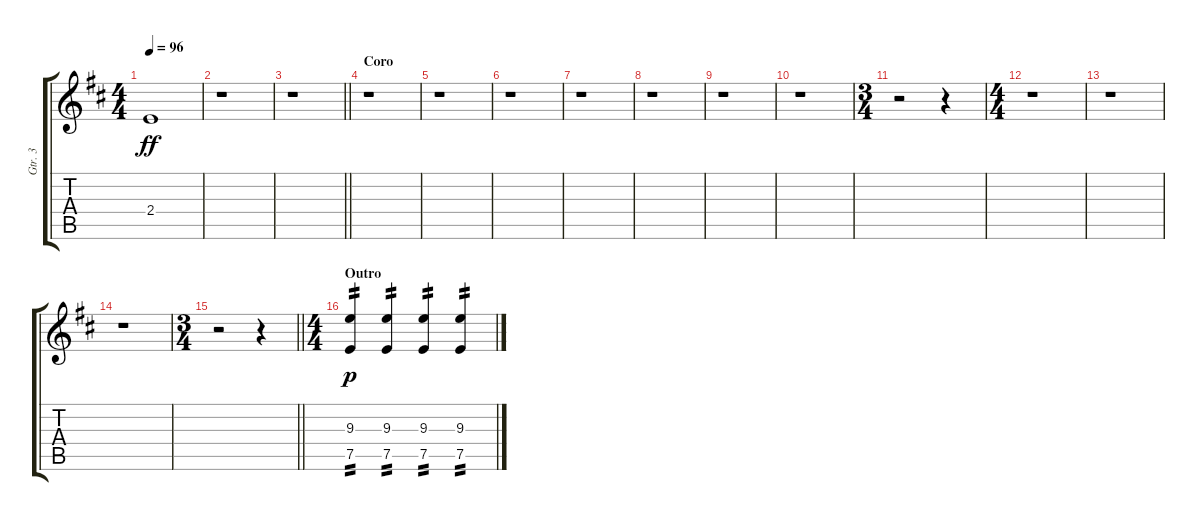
\track ("Gtr. 3" "Gtr. 3") {instrument distortionguitar}
\staff {score tabs}
\tuning (E4 B3 G3 D3 A2 E2) {hide}
\ts (4 4)
\tempo 96
\clef g2
\ks d
2.4{t}.1{dy ff} |
r.1 |
\barLineRight lightlight
r.1 |
\section ("" "Coro")
r.1 |
r.1 |
r.1 |
r.1 |
r.1 |
r.1 |
r.1 |
\ts (3 4)
r.2 r.4 |
\ts (4 4)
r.1 |
r.1 |
r.1 |
\ts (3 4)
\barLineRight lightlight
r.2 r.4 |
\ts (4 4)
\section ("" "Outro")
(9.3 7.5).4{tp 2 dy p} (9.3 7.5).4{tp 2} (9.3 7.5).4{tp 2} (9.3 7.5).4{tp 2}
